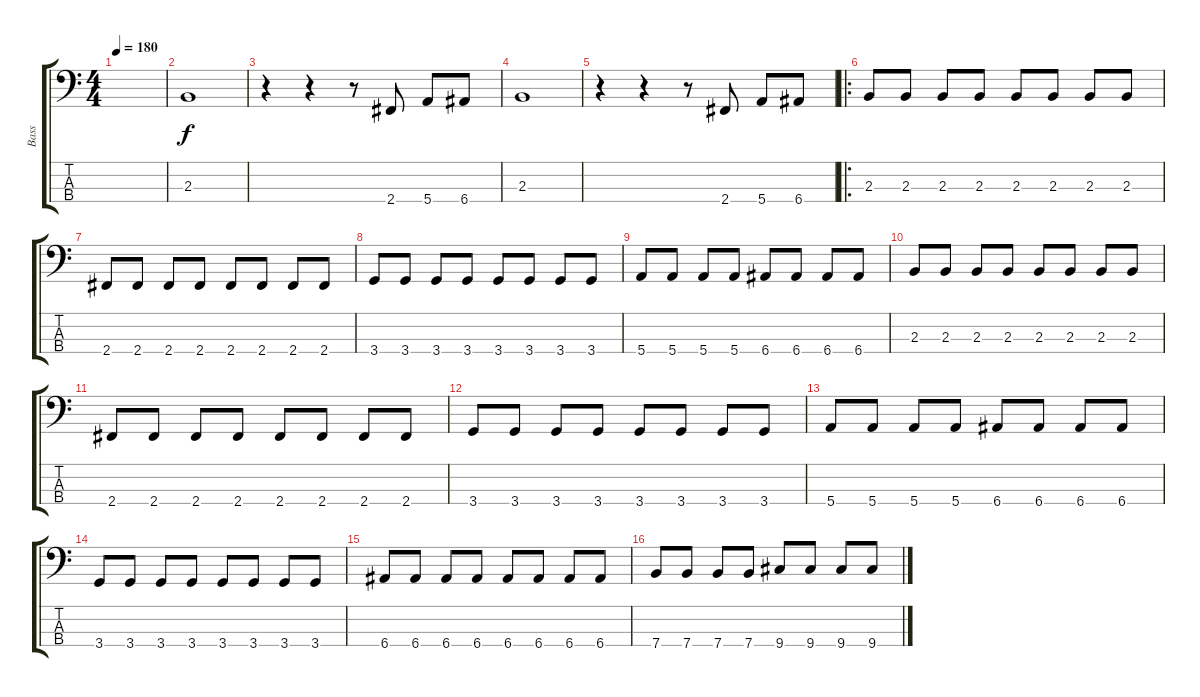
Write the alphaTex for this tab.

\track ("Bass" "Bass") {instrument electricbasspick}
\staff {score tabs}
\tuning (G2 D2 A1 E1) {hide}
\ts (4 4)
\tempo 180
\clef f4
\ks c
|
2.3.1 |
r.4 r.4 r.8 2.4.8 5.4.8 6.4.8 |
2.3.1 |
r.4 r.4 r.8 2.4.8 5.4.8 6.4.8 |
\ro
2.3.8 2.3.8 2.3.8 2.3.8 2.3.8 2.3.8 2.3.8 2.3.8 |
2.4.8 2.4.8 2.4.8 2.4.8 2.4.8 2.4.8 2.4.8 2.4.8 |
3.4.8 3.4.8 3.4.8 3.4.8 3.4.8 3.4.8 3.4.8 3.4.8 |
5.4.8 5.4.8 5.4.8 5.4.8 6.4.8 6.4.8 6.4.8 6.4.8 |
2.3.8 2.3.8 2.3.8 2.3.8 2.3.8 2.3.8 2.3.8 2.3.8 |
2.4.8 2.4.8 2.4.8 2.4.8 2.4.8 2.4.8 2.4.8 2.4.8 |
3.4.8 3.4.8 3.4.8 3.4.8 3.4.8 3.4.8 3.4.8 3.4.8 |
5.4.8 5.4.8 5.4.8 5.4.8 6.4.8 6.4.8 6.4.8 6.4.8 |
3.4.8 3.4.8 3.4.8 3.4.8 3.4.8 3.4.8 3.4.8 3.4.8 |
6.4.8 6.4.8 6.4.8 6.4.8 6.4.8 6.4.8 6.4.8 6.4.8 |
7.4.8 7.4.8 7.4.8 7.4.8 9.4.8 9.4.8 9.4.8 9.4.8
